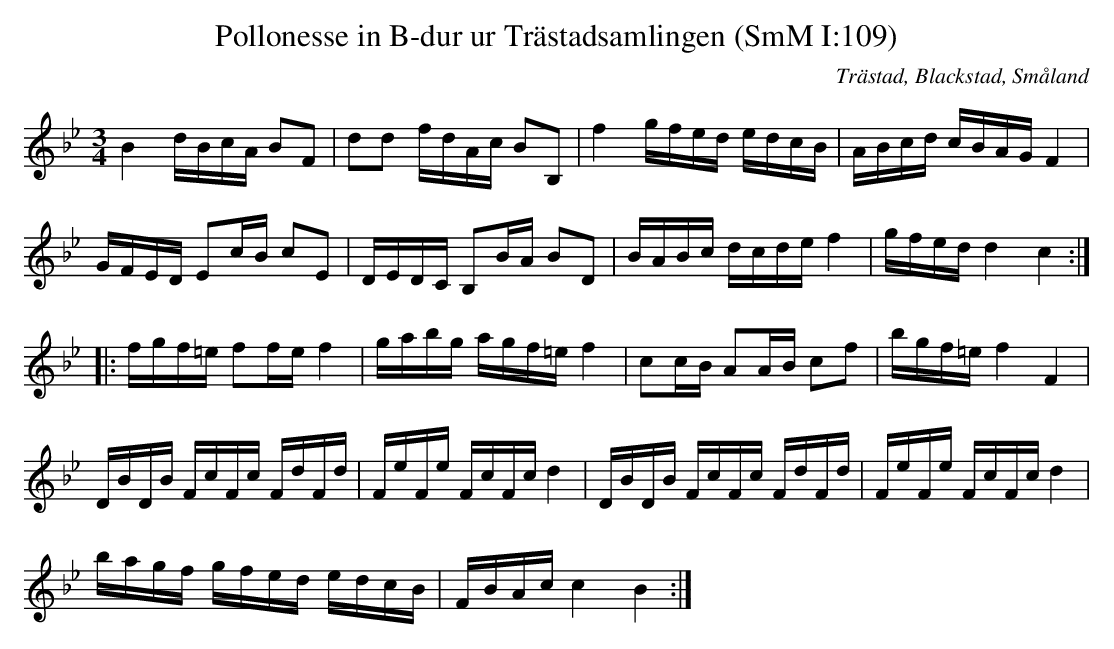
X:1
T:Pollonesse in B-dur ur Trästadsamlingen (SmM I:109)
O:Trästad, Blackstad, Småland
M:3/4
L:1/16
K:Bb
B4 dBcA B2F2|d2d2 fdAc B2B,2|f4 gfed edcB|ABcd cBAG F4|
GFED E2cB c2E2|DEDC B,2BA B2D2|BABc dcde f4|gfed d4 c4:|
|:fgf=e f2fe f4|gabg agf=e f4|c2cB A2AB c2f2|bgf=e f4 F4|
DBDB FcFc FdFd|FeFe FcFc d4|DBDB FcFc FdFd|FeFe FcFc d4|
bagf gfed edcB|FBAc c4 B4:|
